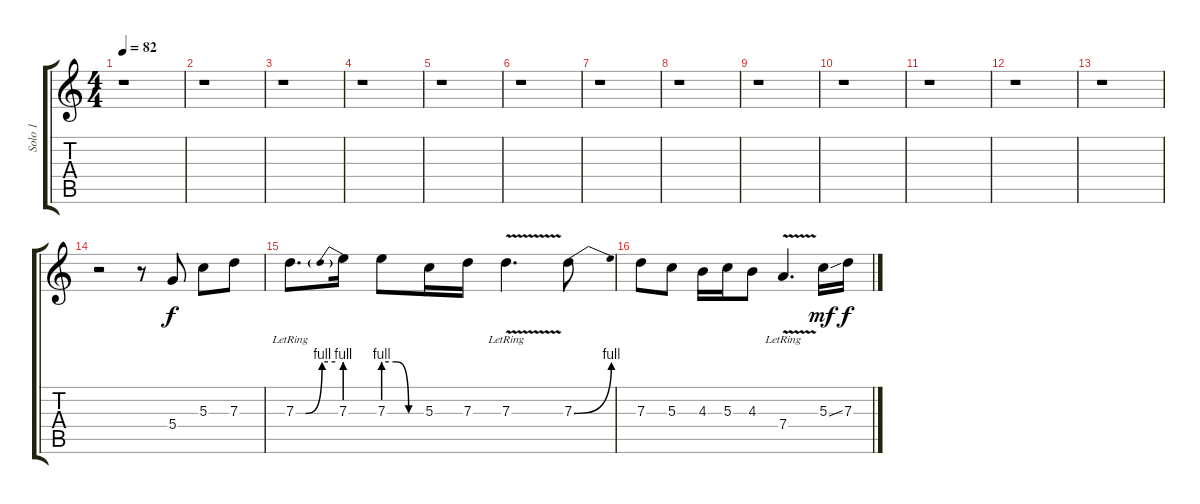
\track ("Solo 1" "Solo 1") {instrument overdrivenguitar}
\staff {score tabs}
\tuning (E4 B3 G3 D3 A2 E2) {hide}
\ts (4 4)
\tempo 82
\clef g2
\ks c
r.1{dy f} |
r.1 |
r.1 |
r.1 |
r.1 |
r.1 |
r.1 |
r.1 |
r.1 |
r.1 |
r.1 |
r.1 |
r.1 |
r.2 r.8 5.4.8 5.3.8 7.3.8 |
7.3{be (custom 0 0 15 0 40 4 60 4) lr}.8{d} 7.3{be (prebend 0 4 60 4)}.16 7.3{be (custom 0 4 20 4 40 0 60 0)}.8 5.3.16 7.3.16 7.3{v lr}.4{d} 7.3{be (bend 0 0 60 4)}.8 |
7.3.8 5.3.8 4.3.16 5.3.16 4.3.8 7.4{v lr}.4{d} 5.3{ss}.16{dy mf} 7.3.16{dy f}
